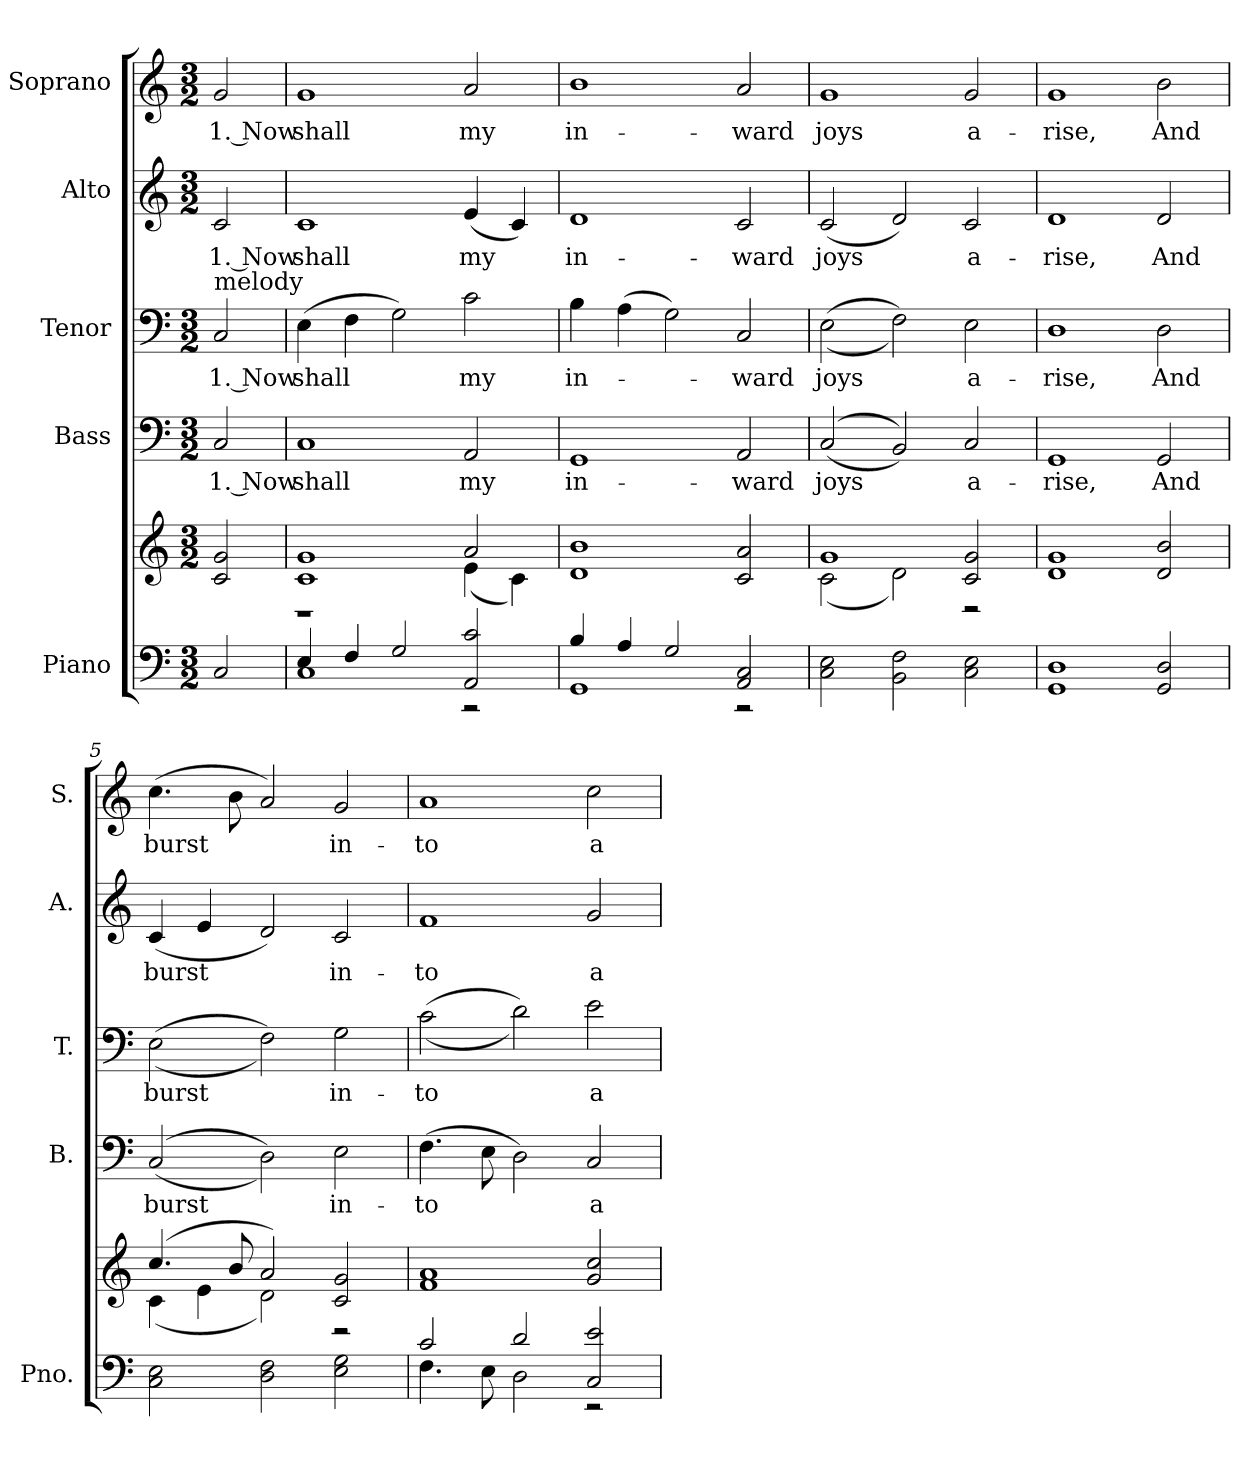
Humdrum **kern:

**kern	**kern	**kern	**text	**kern	**text	**kern	**text	**kern	**text
*part5	*part5	*part4	*part4	*part3	*part3	*part2	*part2	*part1	*part1
*staff6	*staff5	*staff4	*staff4	*staff3	*staff3	*staff2	*staff2	*staff1	*staff1
*I"Piano	*	*I"Bass	*	*I"Tenor	*	*I"Alto	*	*I"Soprano	*
*I'Pno.	*	*I'B.	*	*I'T.	*	*I'A.	*	*I'S.	*
!!LO:PB:g=z
*clefF4	*clefG2	*clefF4	*	*clefF4	*	*clefG2	*	*clefG2	*
*k[]	*k[]	*k[]	*	*k[]	*	*k[]	*	*k[]	*
*C:	*C:	*C:	*	*C:	*	*C:	*	*C:	*
*M3/2	*M3/2	*M3/2	*	*M3/2	*	*M3/2	*	*M3/2	*
*MM220	*MM220	*MM220	*	*MM220	*	*MM220	*	*MM220	*
=	=	=	=	=	=	=	=	=	=
!	!	!	!LO:LY:b:color=#000000	!	!	!	!	!	!
!	!	!	!	!	!LO:LY:b:color=#000000	!	!	!	!
!	!	!	!	!	!	!	!LO:LY:b:color=#000000	!	!
!	!	!	!	!LO:TX:a:t=melody	!	!	!	!	!
!	!	!	!	!	!	!	!	!	!LO:LY:b:color=#000000
2Ci/	2ci/ 2gi	2Ci/	1. Now	2Ci/	1. Now	2ci/	1. Now	2gi/	1. Now
=1	=1	=1	=1	=1	=1	=1	=1	=1	=1
*^	*^	*	*	*	*	*	*	*	*
!	!	!	!	!	!LO:LY:b:color=#000000	!	!	!	!	!	!
!	!	!	!	!	!	!	!LO:LY:b:color=#000000	!	!	!	!
!	!	!	!	!	!	!	!	!	!LO:LY:b:color=#000000	!	!
!	!	!	!	!	!	!	!	!	!	!	!LO:LY:b:color=#000000
4Ei/	1Ci	1ci 1gi	1r	1Ci	shall	(4Ei\	shall	1ci	shall	1gi	shall
4Fi/	.	.	.	.	.	4Fi\	.	.	.	.	.
2Gi/	.	.	.	.	.	2Gi\)	.	.	.	.	.
!	!	!	!	!	!LO:LY:b:color=#000000	!	!	!	!	!	!
!	!	!	!	!	!	!	!LO:LY:b:color=#000000	!	!	!	!
!	!	!	!	!	!	!	!	!	!LO:LY:b:color=#000000	!	!
!	!	!	!	!	!	!	!	!	!	!	!LO:LY:b:color=#000000
2AAi/ 2ci	2r	2ai/	(4ei\	2AAi/	my	2ci\	my	(4ei/	my	2ai/	my
.	.	.	4ci\)	.	.	.	.	4ci/)	.	.	.
*	*	*v	*v	*	*	*	*	*	*	*	*
=2	=2	=2	=2	=2	=2	=2	=2	=2	=2	=2
*	*	*^	*	*	*	*	*	*	*	*
!	!	!	!	!	!LO:LY:b:color=#000000	!	!	!	!	!	!
*	*	*v	*v	*	*	*	*	*	*	*	*
*	*	*^	*	*	*	*	*	*	*	*
!	!	!	!	!	!	!	!LO:LY:b:color=#000000	!	!	!	!
*	*	*v	*v	*	*	*	*	*	*	*	*
*	*	*^	*	*	*	*	*	*	*	*
!	!	!	!	!	!	!	!	!	!LO:LY:b:color=#000000	!	!
*	*	*v	*v	*	*	*	*	*	*	*	*
*	*	*^	*	*	*	*	*	*	*	*
!	!	!	!	!	!	!	!	!	!	!	!LO:LY:b:color=#000000
*	*	*v	*v	*	*	*	*	*	*	*	*
4Bi/	1GGi	1di 1bi	1GGi	in-	4Bi\	in-	1di	in-	1bi	in-
4Ai/	.	.	.	.	(4Ai\	.	.	.	.	.
2Gi/	.	.	.	.	2Gi\)	.	.	.	.	.
!	!	!	!	!LO:LY:b:color=#000000	!	!	!	!	!	!
!	!	!	!	!	!	!LO:LY:b:color=#000000	!	!	!	!
!	!	!	!	!	!	!	!	!LO:LY:b:color=#000000	!	!
!	!	!	!	!	!	!	!	!	!	!LO:LY:b:color=#000000
2AAi/ 2Ci	2r	2ci/ 2ai	2AAi/	-ward	2Ci/	-ward	2ci/	-ward	2ai/	-ward
*v	*v	*	*	*	*	*	*	*	*	*
=3	=3	=3	=3	=3	=3	=3	=3	=3	=3
*	*^	*	*	*	*	*	*	*	*
*^	*	*	*	*	*	*	*	*	*	*
!	!	!	!	!	!LO:LY:b:color=#000000	!	!	!	!	!	!
*v	*v	*	*	*	*	*	*	*	*	*	*
*^	*	*	*	*	*	*	*	*	*	*
!	!	!	!	!	!	!	!LO:LY:b:color=#000000	!	!	!	!
*v	*v	*	*	*	*	*	*	*	*	*	*
*^	*	*	*	*	*	*	*	*	*	*
!	!	!	!	!	!	!	!	!	!LO:LY:b:color=#000000	!	!
*v	*v	*	*	*	*	*	*	*	*	*	*
*^	*	*	*	*	*	*	*	*	*	*
!	!	!	!	!	!	!	!	!	!	!	!LO:LY:b:color=#000000
*v	*v	*	*	*	*	*	*	*	*	*	*
2Ci\ 2Ei	1gi	(2ci\	((2Ci/	joys	((2Ei\	joys	(2ci/	joys	1gi	joys
2BBi\ 2Fi	.	2di\)	2BBi/))	.	2Fi\))	.	2di/)	.	.	.
!	!	!	!	!LO:LY:b:color=#000000	!	!	!	!	!	!
!	!	!	!	!	!	!LO:LY:b:color=#000000	!	!	!	!
!	!	!	!	!	!	!	!	!LO:LY:b:color=#000000	!	!
!	!	!	!	!	!	!	!	!	!	!LO:LY:b:color=#000000
2Ci\ 2Ei	2ci/ 2gi	2r	2Ci/	a-	2Ei\	a-	2ci/	a-	2gi/	a-
*	*v	*v	*	*	*	*	*	*	*	*
!!LO:PB:g=z
=4	=4	=4	=4	=4	=4	=4	=4	=4	=4
*	*^	*	*	*	*	*	*	*	*
!	!	!	!	!LO:LY:b:color=#000000	!	!	!	!	!	!
*	*v	*v	*	*	*	*	*	*	*	*
*	*^	*	*	*	*	*	*	*	*
!	!	!	!	!	!	!LO:LY:b:color=#000000	!	!	!	!
*	*v	*v	*	*	*	*	*	*	*	*
*	*^	*	*	*	*	*	*	*	*
!	!	!	!	!	!	!	!	!LO:LY:b:color=#000000	!	!
*	*v	*v	*	*	*	*	*	*	*	*
*	*^	*	*	*	*	*	*	*	*
!	!	!	!	!	!	!	!	!	!	!LO:LY:b:color=#000000
*	*v	*v	*	*	*	*	*	*	*	*
1GGi 1Di	1di 1gi	1GGi	-rise,	1Di	-rise,	1di	-rise,	1gi	-rise,
!	!	!	!LO:LY:b:color=#000000	!	!	!	!	!	!
!	!	!	!	!	!LO:LY:b:color=#000000	!	!	!	!
!	!	!	!	!	!	!	!LO:LY:b:color=#000000	!	!
!	!	!	!	!	!	!	!	!	!LO:LY:b:color=#000000
2GGi/ 2Di	2di/ 2bi	2GGi/	And	2Di\	And	2di/	And	2bi\	And
=5	=5	=5	=5	=5	=5	=5	=5	=5	=5
*	*^	*	*	*	*	*	*	*	*
!	!	!	!	!LO:LY:b:color=#000000	!	!	!	!	!	!
!	!	!	!	!	!	!LO:LY:b:color=#000000	!	!	!	!
!	!	!	!	!	!	!	!	!LO:LY:b:color=#000000	!	!
!	!	!	!	!	!	!	!	!	!	!LO:LY:b:color=#000000
2Ci\ 2Ei	(4.cci/	(4ci\	((2Ci/	burst	((2Ei\	burst	(4ci/	burst	(4.cci\	burst
.	.	4ei\	.	.	.	.	4ei/	.	.	.
.	8bi/	.	.	.	.	.	.	.	8bi\	.
2Di\ 2Fi	2ai/)	2di\)	2Di\))	.	2Fi\))	.	2di/)	.	2ai/)	.
!	!	!	!	!LO:LY:b:color=#000000	!	!	!	!	!	!
!	!	!	!	!	!	!LO:LY:b:color=#000000	!	!	!	!
!	!	!	!	!	!	!	!	!LO:LY:b:color=#000000	!	!
!	!	!	!	!	!	!	!	!	!	!LO:LY:b:color=#000000
2Ei\ 2Gi	2ci/ 2gi	2r	2Ei\	in-	2Gi\	in-	2ci/	in-	2gi/	in-
*	*v	*v	*	*	*	*	*	*	*	*
=6	=6	=6	=6	=6	=6	=6	=6	=6	=6
*^	*	*	*	*	*	*	*	*	*
*	*	*^	*	*	*	*	*	*	*	*
!	!	!	!	!	!LO:LY:b:color=#000000	!	!	!	!	!	!
*	*	*v	*v	*	*	*	*	*	*	*	*
*	*	*^	*	*	*	*	*	*	*	*
!	!	!	!	!	!	!	!LO:LY:b:color=#000000	!	!	!	!
*	*	*v	*v	*	*	*	*	*	*	*	*
*	*	*^	*	*	*	*	*	*	*	*
!	!	!	!	!	!	!	!	!	!LO:LY:b:color=#000000	!	!
*	*	*v	*v	*	*	*	*	*	*	*	*
*	*	*^	*	*	*	*	*	*	*	*
!	!	!	!	!	!	!	!	!	!	!	!LO:LY:b:color=#000000
*	*	*v	*v	*	*	*	*	*	*	*	*
2ci/	4.Fi\	1fi 1ai	(4.Fi\	-to	((2ci\	-to	1fi	-to	1ai	-to
.	8Ei\	.	8Ei\	.	.	.	.	.	.	.
2di/	2Di\	.	2Di\)	.	2di\))	.	.	.	.	.
!	!	!	!	!LO:LY:b:color=#000000	!	!	!	!	!	!
!	!	!	!	!	!	!LO:LY:b:color=#000000	!	!	!	!
!	!	!	!	!	!	!	!	!LO:LY:b:color=#000000	!	!
!	!	!	!	!	!	!	!	!	!	!LO:LY:b:color=#000000
2Ci/ 2ei	2r	2gi/ 2cci	2Ci/	a	2ei\	a	2gi/	a	2cci\	a
*v	*v	*	*	*	*	*	*	*	*	*
=	=	=	=	=	=	=	=	=	=
*-	*-	*-	*-	*-	*-	*-	*-	*-	*-
